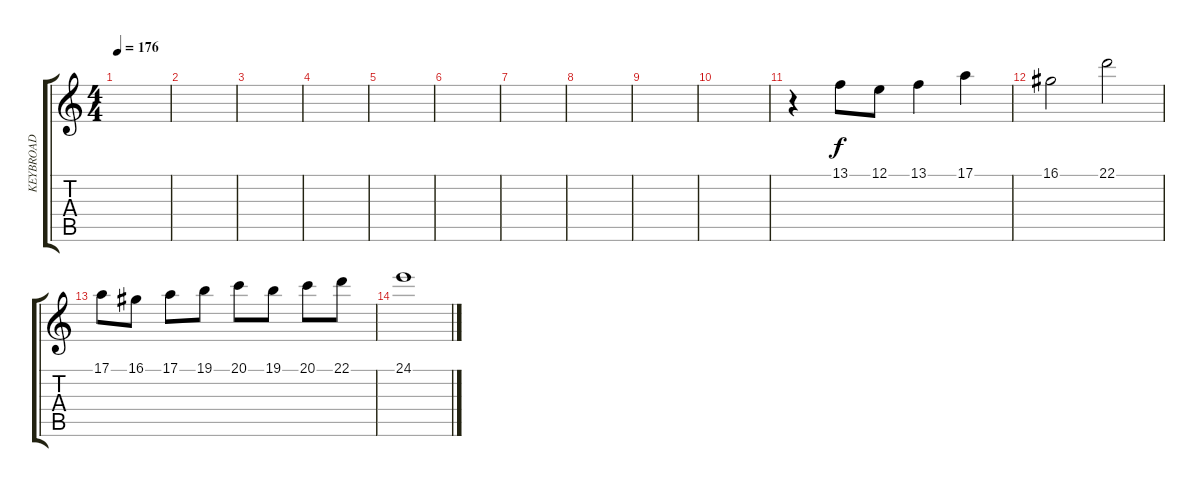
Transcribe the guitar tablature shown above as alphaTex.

\track ("KEYBROAD" "KEYBROAD") {instrument synthstrings2}
\staff {score tabs}
\tuning (E4 B3 G3 D3 A2 E2) {hide}
\ts (4 4)
\tempo 176
\clef g2
\ks c
|
|
|
|
|
|
|
|
|
|
r.4 13.1.8 12.1.8 13.1.4 17.1.4 |
16.1.2 22.1.2 |
17.1.8 16.1.8 17.1.8 19.1.8 20.1.8 19.1.8 20.1.8 22.1.8 |
24.1.1
